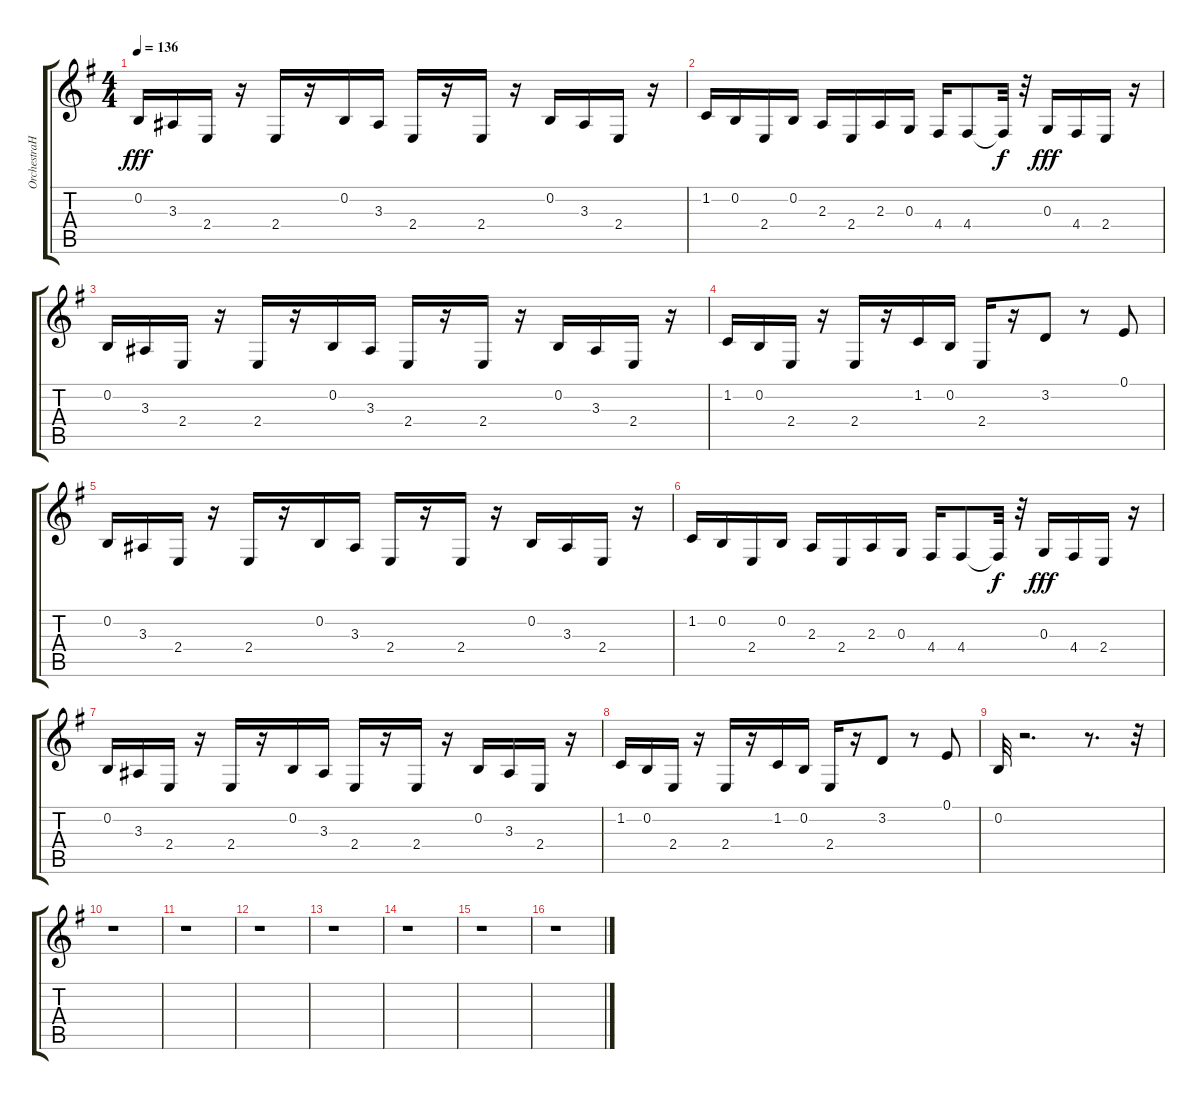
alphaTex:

\track ("OrchestraHit" "OrchestraH") {instrument orchestrahit}
\staff {score tabs}
\tuning (E4 B3 G3 D3 A2 E2) {hide}
\ts (4 4)
\tempo 136
\clef g2
\ks eminor
0.2.16{dy fff} 3.3.16 2.4.16 r.16 2.4.16 r.16 0.2.16 3.3.16 2.4.16 r.16 2.4.16 r.16 0.2.16 3.3.16 2.4.16 r.16 |
1.2.16 0.2.16 2.4.16 0.2.16 2.3.16 2.4.16 2.3.16 0.3.16 4.4.16 4.4.8 4.4{t}.32{dy f} r.32 0.3.16{dy fff} 4.4.16 2.4.16 r.16 |
0.2.16 3.3.16 2.4.16 r.16 2.4.16 r.16 0.2.16 3.3.16 2.4.16 r.16 2.4.16 r.16 0.2.16 3.3.16 2.4.16 r.16 |
1.2.16 0.2.16 2.4.16 r.16 2.4.16 r.16 1.2.16 0.2.16 2.4.16 r.16 3.2.8 r.8 0.1.8 |
0.2.16 3.3.16 2.4.16 r.16 2.4.16 r.16 0.2.16 3.3.16 2.4.16 r.16 2.4.16 r.16 0.2.16 3.3.16 2.4.16 r.16 |
1.2.16 0.2.16 2.4.16 0.2.16 2.3.16 2.4.16 2.3.16 0.3.16 4.4.16 4.4.8 4.4{t}.32{dy f} r.32 0.3.16{dy fff} 4.4.16 2.4.16 r.16 |
0.2.16 3.3.16 2.4.16 r.16 2.4.16 r.16 0.2.16 3.3.16 2.4.16 r.16 2.4.16 r.16 0.2.16 3.3.16 2.4.16 r.16 |
1.2.16 0.2.16 2.4.16 r.16 2.4.16 r.16 1.2.16 0.2.16 2.4.16 r.16 3.2.8 r.8 0.1.8 |
0.2.32 r.2{d} r.8{d} r.32 |
r.1 |
r.1 |
r.1 |
r.1 |
r.1 |
r.1 |
r.1
